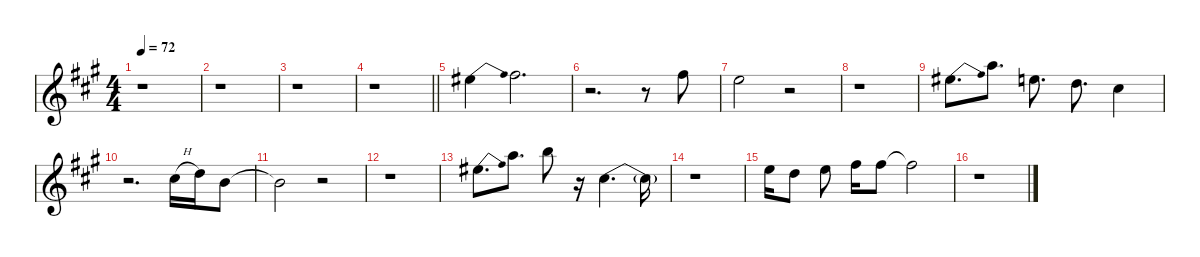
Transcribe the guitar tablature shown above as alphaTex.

\defaultSystemsLayout 4
\hideDynamics
\bracketExtendMode nobrackets
\singleTrackTrackNamePolicy hidden
\multiTrackTrackNamePolicy hidden
\firstSystemTrackNameMode fullname
\firstSystemTrackNameOrientation horizontal
\otherSystemsTrackNameOrientation horizontal
\track ("Voice" "sax.") {instrument baritonesax}
\staff {score}
\tuning (E4 B3 G3 D3 A2 E2)
\displaytranspose 21
\ts (4 4)
\tempo 72
\clef g2
\ks a
r.1{dy ppp beam Down} |
r.1{beam Down} |
r.1{beam Down} |
\barLineRight lightlight
r.1{beam Down} |
1.3{be (bend 0 0 15 2) acc #}.4{beam Down} 2.3{acc #}.2{d beam Down} |
r.2{d beam Down} r.8{beam Down} 2.3{acc #}.8{beam Down} |
0.3{acc forcenatural}.2{beam Down} r.2{beam Down} |
r.1{beam Down} |
1.3{be (bend 0 0 15 2) acc #}.8{d beam Down} 1.2{acc forcenatural}.8{d beam Down} 0.3{acc forcenatural}.8{d beam Down} 3.4{acc forcenatural}.8{d beam Down} 2.4{acc #}.4{beam Down} |
r.2{d beam Down} 2.4{h acc #}.16{beam Down} 3.4{acc forcenatural}.16{beam Down} 0.4{acc forcenatural}.8{beam Down} |
0.4{t acc forcenatural}.2{beam Down} r.2{beam Down} |
r.1{beam Down} |
1.3{be (bend 0 0 15 2) acc #}.8{d beam Down} 1.2{acc forcenatural}.8{d beam Down} 3.2{acc forcenatural}.8{beam Down} r.16{beam Down} 2.4{be (bendrelease 0 0 30 1 30 1 60 0) acc #}.4{d beam Down} 2.4{be (hold 0 0 60 0) t acc #}.16{beam Down} |
r.1{beam Down} |
0.3{acc forcenatural}.16{beam Down beam merge} 3.4{acc forcenatural}.8{beam Down beam split} 0.3{acc forcenatural}.8{beam Down beam split} 2.3{acc #}.16{beam Down} 2.3{acc #}.8{beam Down} 2.3{t acc #}.2{beam Down} |
r.1{beam Down}
